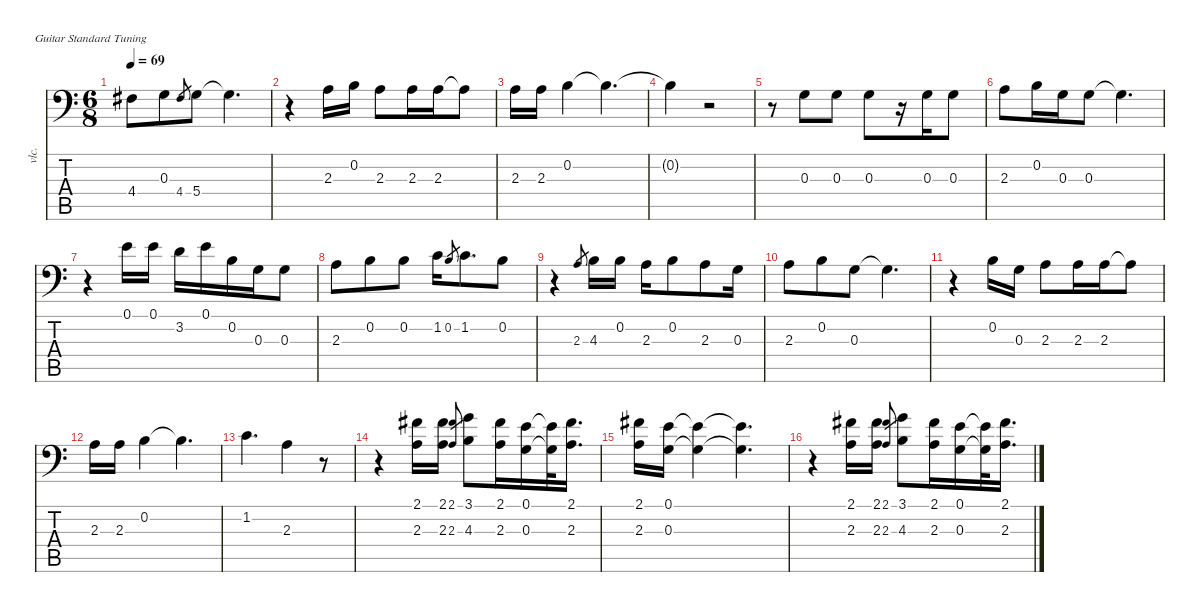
\defaultSystemsLayout 4
\hideDynamics
\bracketExtendMode nobrackets
\track ("Voice" "vlc.") {instrument cello}
\staff {score tabs}
\tuning (E4 B3 G3 D3 A2 E2)
\ts (6 8)
\tempo 69
\clef f4
\ks c
4.4{acc #}.8{dy f} 0.3.8 4.4{acc #}.8{gr dy mf} 5.4.8{dy f} 5.4{t}.4{d} |
r.4 2.3.16 0.2.16 2.3.8 2.3.16 2.3.16 2.3{t}.8 |
2.3.16 2.3.16 0.2.4 0.2{t}.4{d} |
0.2{t}.4 r.2 |
r.8 0.3.8 0.3.8 0.3.8 r.16 0.3.16 0.3.8 |
2.3.8 0.2.16 0.3.16{dy mp} 0.3.8{dy f} 0.3{t}.4{d} |
r.4 0.1.16 0.1.16 3.2.16 0.1.16 0.2.16 0.3.16 0.3.8 |
2.3.8 0.2.8 0.2.8 1.2.16 0.2.8{gr dy mf} 1.2.8{d dy f} 0.2.8{dy mp} |
r.4 2.3.8{gr dy mf} 4.3.16{dy f} 0.2.16 2.3.16 0.2.8 2.3.8 0.3.16 |
2.3.8 0.2.8 0.3.8 0.3{t}.4{d} |
r.4 0.2.16 0.3.16 2.3.8 2.3.16 2.3.16 2.3{t}.8 |
2.3.16 2.3.16{dy mp} 0.2.4{dy f} 0.2{t}.4{d} |
1.2.4{d dy mp} 2.3.4 r.8 |
r.4 (2.1{acc #} 2.3).16{dy f} (2.1{acc #} 2.3).16 (2.1{acc #} 2.3).8{gr dy mf} (3.1 4.3).8{dy f} (2.1{acc #} 2.3).16 (0.1 0.3).16 (0.1{t} 0.3{t}).32 (2.1{acc #} 2.3).16{d} |
(2.1{acc #} 2.3).16 (0.1 0.3).16 (0.1{t} 0.3{t}).4 (0.1{t} 0.3{t}).4{d} |
r.4 (2.1{acc #} 2.3).16 (2.1{acc #} 2.3).16 (2.1{acc #} 2.3).8{gr dy mf} (3.1 4.3).8{dy f} (2.1{acc #} 2.3).16 (0.1 0.3).16 (0.1{t} 0.3{t}).32 (2.1{acc #} 2.3).16{d}
